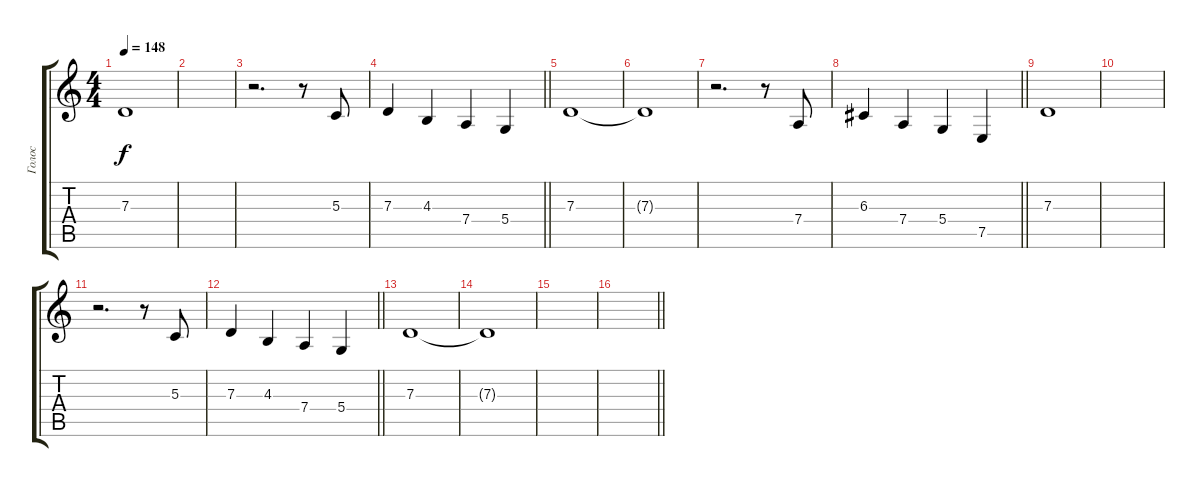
\track ("Голос" "Голос") {instrument tenorsax}
\staff {score tabs}
\tuning (E4 B3 G3 D3 A2 E2) {hide}
\ts (4 4)
\tempo 148
\clef g2
\ks c
7.3.1{dy f} |
|
r.2{d} r.8 5.3.8 |
\barLineRight lightlight
7.3.4 4.3.4 7.4.4 5.4.4 |
7.3.1 |
7.3{t}.1 |
r.2{d} r.8 7.4.8 |
\barLineRight lightlight
6.3.4 7.4.4 5.4.4 7.5.4 |
7.3.1 |
|
r.2{d} r.8 5.3.8 |
\barLineRight lightlight
7.3.4 4.3.4 7.4.4 5.4.4 |
7.3.1 |
7.3{t}.1 |
|
\barLineRight lightlight
